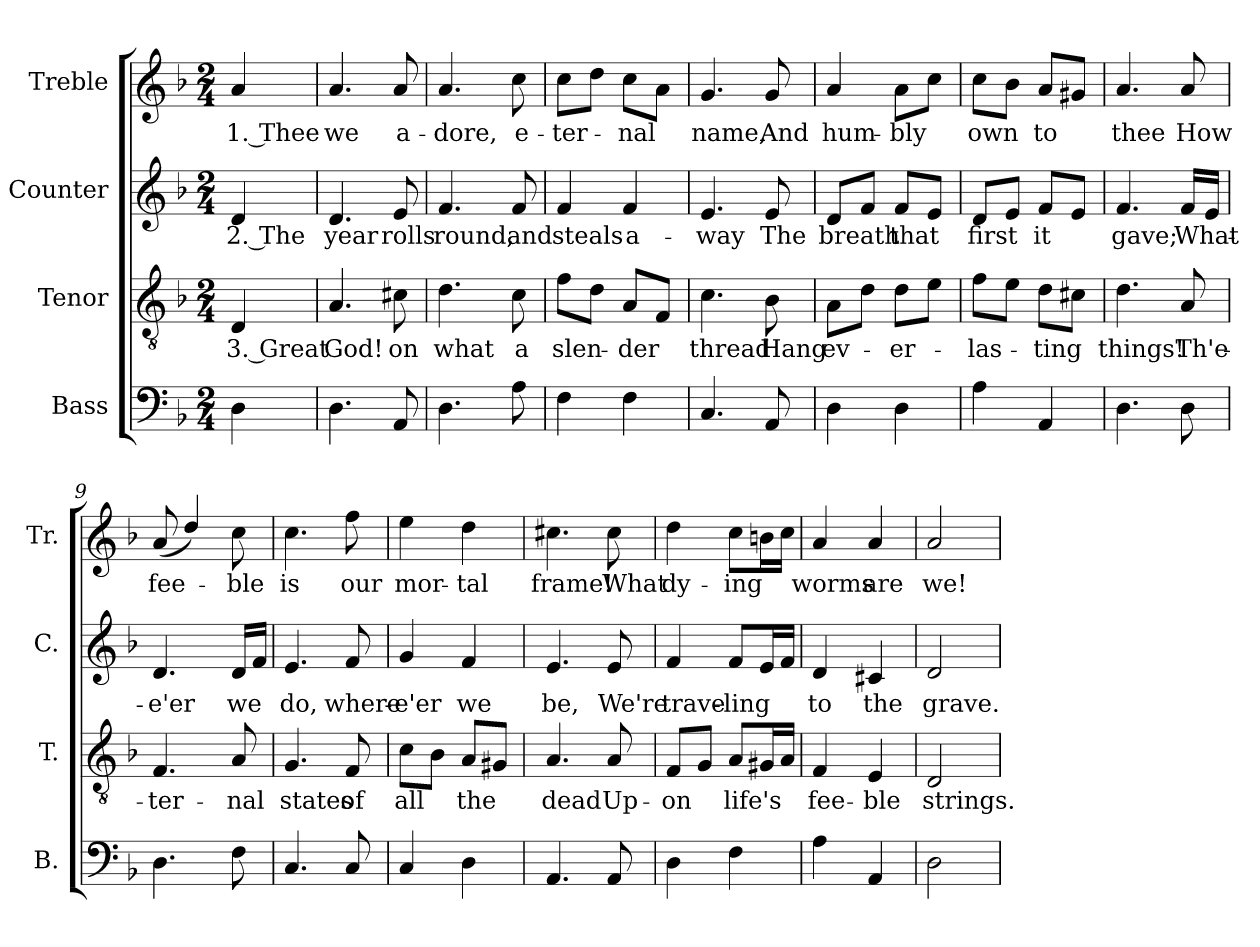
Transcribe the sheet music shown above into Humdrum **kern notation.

**kern	**kern	**text	**kern	**text	**kern	**text
*part4	*part3	*part3	*part2	*part2	*part1	*part1
*staff4	*staff3	*staff3	*staff2	*staff2	*staff1	*staff1
*I"Bass	*I"Tenor	*	*I"Counter	*	*I"Treble	*
*I'B.	*I'T.	*	*I'C.	*	*I'Tr.	*
*clefF4	*clefGv2	*	*clefG2	*	*clefG2	*
*k[b-]	*k[b-]	*	*k[b-]	*	*k[b-]	*
*M2/4	*M2/4	*	*M2/4	*	*M2/4	*
=1	=1	=1	=1	=1	=1	=1
4D\	4D/	3. Great	4d/	2. The	4a/	1. Thee
=2	=2	=2	=2	=2	=2	=2
4.D\	4.A/	God!	4.d/	year	4.a/	we
8AA/	8c#X\	on	8e/	rolls	8a/	a-
=3	=3	=3	=3	=3	=3	=3
4.D\	4.d\	what	4.f/	round,	4.a/	-dore,
8A\	8c\	a	8f/	and	8cc\	e-
=4	=4	=4	=4	=4	=4	=4
4F\	8f\L	slen-	4f/	steals	8cc\L	-ter-
.	8d\J	.	.	.	8dd\J	.
4F\	8A/L	-der	4f/	a-	8cc\L	-nal
.	8F/J	.	.	.	8a\J	.
=5	=5	=5	=5	=5	=5	=5
4.C/	4.c\	thread	4.e/	-way	4.g/	name,
8AA/	8B-\	Hang	8e/	The	8g/	And
=6	=6	=6	=6	=6	=6	=6
4D\	8A\L	ev-	8d/L	breath	4a/	hum-
.	8d\J	.	8f/J	.	.	.
4D\	8d\L	-er-	8f/L	that	8a\L	-bly
.	8e\J	.	8e/J	.	8cc\J	.
=7	=7	=7	=7	=7	=7	=7
4A\	8f\L	-las-	8d/L	first	8cc\L	own
.	8e\J	.	8e/J	.	8b-\J	.
4AA/	8d\L	-ting	8f/L	it	8a/L	to
.	8c#X\J	.	8e/J	.	8g#X/J	.
=8	=8	=8	=8	=8	=8	=8
4.D\	4.d\	things!	4.f/	gave;	4.a/	thee
8D\	8A/	Th'e-	16f/LL	What-	8a/	How
.	.	.	16e/JJ	.	.	.
!!LO:LB:g=z
=9	=9	=9	=9	=9	=9	=9
4.D\	4.F/	-ter-	4.d/	-e'er	(8a/	fee-
.	.	.	.	.	4dd/)	.
8F\	8A/	-nal	16d/LL	we	8cc\	-ble
.	.	.	16f/JJ	.	.	.
=10	=10	=10	=10	=10	=10	=10
4.C/	4.G/	states	4.e/	do,	4.cc\	is
8C/	8F/	of	8f/	where-	8ff\	our
=11	=11	=11	=11	=11	=11	=11
4C/	8c\L	all	4g/	-e'er	4ee\	mor-
.	8B-\J	.	.	.	.	.
4D\	8A/L	the	4f/	we	4dd\	-tal
.	8G#X/J	.	.	.	.	.
=12	=12	=12	=12	=12	=12	=12
4.AA/	4.A/	dead	4.e/	be,	4.cc#X\	frame!
8AA/	8A/	Up-	8e/	We're	8cc#\	What
=13	=13	=13	=13	=13	=13	=13
4D\	8F/L	-on	4f/	trave-	4dd\	dy-
.	8G/J	.	.	.	.	.
4F\	8A/L	life's	8f/L	-ling	8cc\L	-ing
.	16G#X/L	.	16e/L	.	16bn\L	.
.	16A/JJ	.	16f/JJ	.	16cc\JJ	.
=14	=14	=14	=14	=14	=14	=14
4A\	4F/	fee-	4d/	to	4a/	worms
4AA/	4E/	-ble	4c#X/	the	4a/	are
=15	=15	=15	=15	=15	=15	=15
2D\	2D/	strings.	2d/	grave.	2a/	we!
=	=	=	=	=	=	=
*-	*-	*-	*-	*-	*-	*-
